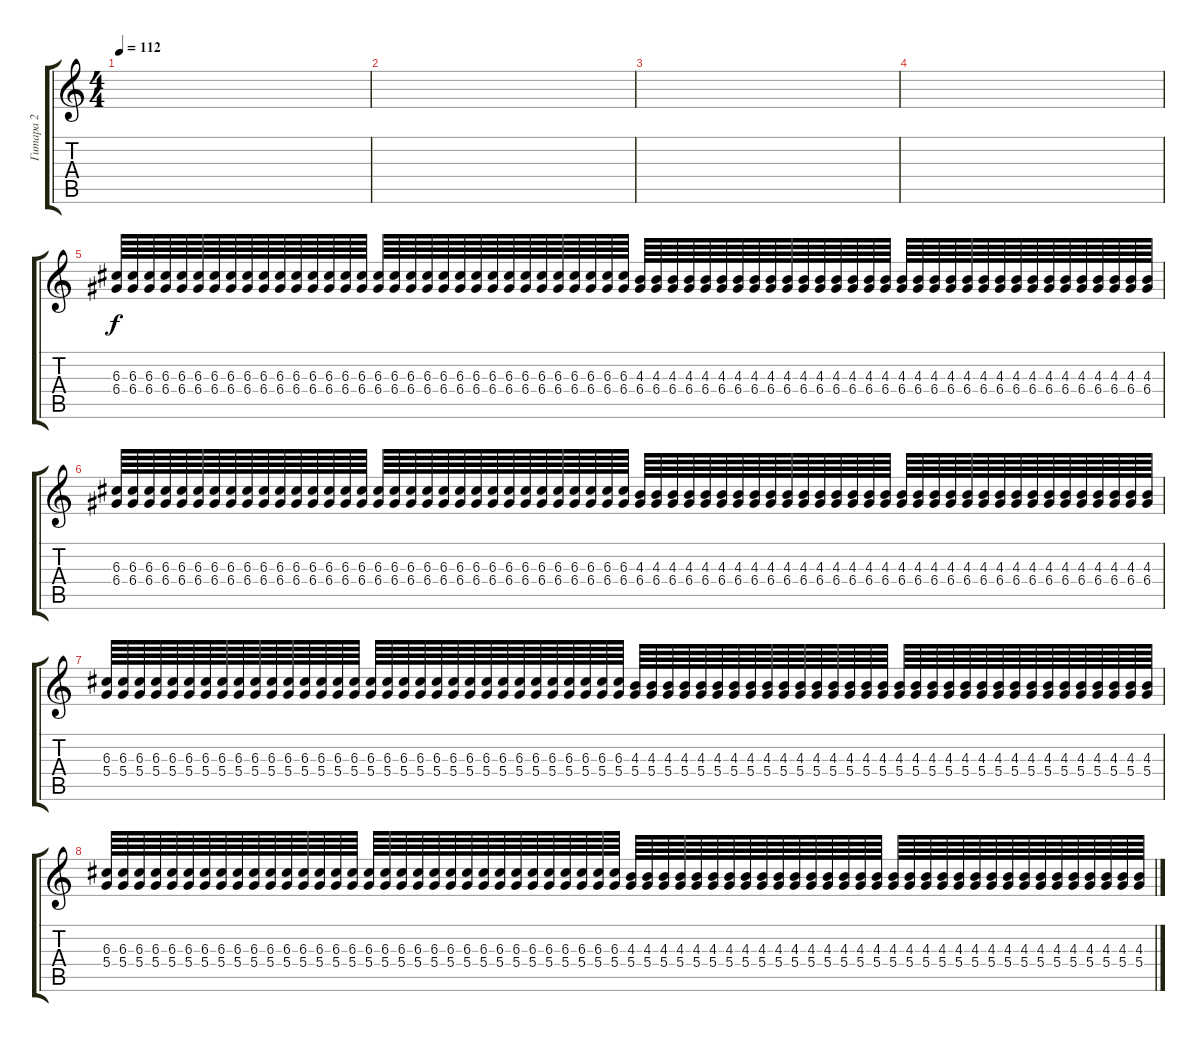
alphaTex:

\track ("Гитара 2" "Гитара 2") {instrument acousticguitarsteel}
\staff {score tabs}
\tuning (E4 B3 G3 D3 A2 E2) {hide}
\ts (4 4)
\tempo 112
\clef g2
\ks c
|
|
|
|
(6.3 6.4).64 (6.3 6.4).64 (6.3 6.4).64 (6.3 6.4).64 (6.3 6.4).64 (6.3 6.4).64 (6.3 6.4).64 (6.3 6.4).64 (6.3 6.4).64 (6.3 6.4).64 (6.3 6.4).64 (6.3 6.4).64 (6.3 6.4).64 (6.3 6.4).64 (6.3 6.4).64 (6.3 6.4).64 (6.3 6.4).64 (6.3 6.4).64 (6.3 6.4).64 (6.3 6.4).64 (6.3 6.4).64 (6.3 6.4).64 (6.3 6.4).64 (6.3 6.4).64 (6.3 6.4).64 (6.3 6.4).64 (6.3 6.4).64 (6.3 6.4).64 (6.3 6.4).64 (6.3 6.4).64 (6.3 6.4).64 (6.3 6.4).64 (4.3 6.4).64 (4.3 6.4).64 (4.3 6.4).64 (4.3 6.4).64 (4.3 6.4).64 (4.3 6.4).64 (4.3 6.4).64 (4.3 6.4).64 (4.3 6.4).64 (4.3 6.4).64 (4.3 6.4).64 (4.3 6.4).64 (4.3 6.4).64 (4.3 6.4).64 (4.3 6.4).64 (4.3 6.4).64 (4.3 6.4).64 (4.3 6.4).64 (4.3 6.4).64 (4.3 6.4).64 (4.3 6.4).64 (4.3 6.4).64 (4.3 6.4).64 (4.3 6.4).64 (4.3 6.4).64 (4.3 6.4).64 (4.3 6.4).64 (4.3 6.4).64 (4.3 6.4).64 (4.3 6.4).64 (4.3 6.4).64 (4.3 6.4).64 |
(6.3 6.4).64 (6.3 6.4).64 (6.3 6.4).64 (6.3 6.4).64 (6.3 6.4).64 (6.3 6.4).64 (6.3 6.4).64 (6.3 6.4).64 (6.3 6.4).64 (6.3 6.4).64 (6.3 6.4).64 (6.3 6.4).64 (6.3 6.4).64 (6.3 6.4).64 (6.3 6.4).64 (6.3 6.4).64 (6.3 6.4).64 (6.3 6.4).64 (6.3 6.4).64 (6.3 6.4).64 (6.3 6.4).64 (6.3 6.4).64 (6.3 6.4).64 (6.3 6.4).64 (6.3 6.4).64 (6.3 6.4).64 (6.3 6.4).64 (6.3 6.4).64 (6.3 6.4).64 (6.3 6.4).64 (6.3 6.4).64 (6.3 6.4).64 (4.3 6.4).64 (4.3 6.4).64 (4.3 6.4).64 (4.3 6.4).64 (4.3 6.4).64 (4.3 6.4).64 (4.3 6.4).64 (4.3 6.4).64 (4.3 6.4).64 (4.3 6.4).64 (4.3 6.4).64 (4.3 6.4).64 (4.3 6.4).64 (4.3 6.4).64 (4.3 6.4).64 (4.3 6.4).64 (4.3 6.4).64 (4.3 6.4).64 (4.3 6.4).64 (4.3 6.4).64 (4.3 6.4).64 (4.3 6.4).64 (4.3 6.4).64 (4.3 6.4).64 (4.3 6.4).64 (4.3 6.4).64 (4.3 6.4).64 (4.3 6.4).64 (4.3 6.4).64 (4.3 6.4).64 (4.3 6.4).64 (4.3 6.4).64 |
(6.3 5.4).64 (6.3 5.4).64 (6.3 5.4).64 (6.3 5.4).64 (6.3 5.4).64 (6.3 5.4).64 (6.3 5.4).64 (6.3 5.4).64 (6.3 5.4).64 (6.3 5.4).64 (6.3 5.4).64 (6.3 5.4).64 (6.3 5.4).64 (6.3 5.4).64 (6.3 5.4).64 (6.3 5.4).64 (6.3 5.4).64 (6.3 5.4).64 (6.3 5.4).64 (6.3 5.4).64 (6.3 5.4).64 (6.3 5.4).64 (6.3 5.4).64 (6.3 5.4).64 (6.3 5.4).64 (6.3 5.4).64 (6.3 5.4).64 (6.3 5.4).64 (6.3 5.4).64 (6.3 5.4).64 (6.3 5.4).64 (6.3 5.4).64 (4.3 5.4).64 (4.3 5.4).64 (4.3 5.4).64 (4.3 5.4).64 (4.3 5.4).64 (4.3 5.4).64 (4.3 5.4).64 (4.3 5.4).64 (4.3 5.4).64 (4.3 5.4).64 (4.3 5.4).64 (4.3 5.4).64 (4.3 5.4).64 (4.3 5.4).64 (4.3 5.4).64 (4.3 5.4).64 (4.3 5.4).64 (4.3 5.4).64 (4.3 5.4).64 (4.3 5.4).64 (4.3 5.4).64 (4.3 5.4).64 (4.3 5.4).64 (4.3 5.4).64 (4.3 5.4).64 (4.3 5.4).64 (4.3 5.4).64 (4.3 5.4).64 (4.3 5.4).64 (4.3 5.4).64 (4.3 5.4).64 (4.3 5.4).64 |
(6.3 5.4).64 (6.3 5.4).64 (6.3 5.4).64 (6.3 5.4).64 (6.3 5.4).64 (6.3 5.4).64 (6.3 5.4).64 (6.3 5.4).64 (6.3 5.4).64 (6.3 5.4).64 (6.3 5.4).64 (6.3 5.4).64 (6.3 5.4).64 (6.3 5.4).64 (6.3 5.4).64 (6.3 5.4).64 (6.3 5.4).64 (6.3 5.4).64 (6.3 5.4).64 (6.3 5.4).64 (6.3 5.4).64 (6.3 5.4).64 (6.3 5.4).64 (6.3 5.4).64 (6.3 5.4).64 (6.3 5.4).64 (6.3 5.4).64 (6.3 5.4).64 (6.3 5.4).64 (6.3 5.4).64 (6.3 5.4).64 (6.3 5.4).64 (4.3 5.4).64 (4.3 5.4).64 (4.3 5.4).64 (4.3 5.4).64 (4.3 5.4).64 (4.3 5.4).64 (4.3 5.4).64 (4.3 5.4).64 (4.3 5.4).64 (4.3 5.4).64 (4.3 5.4).64 (4.3 5.4).64 (4.3 5.4).64 (4.3 5.4).64 (4.3 5.4).64 (4.3 5.4).64 (4.3 5.4).64 (4.3 5.4).64 (4.3 5.4).64 (4.3 5.4).64 (4.3 5.4).64 (4.3 5.4).64 (4.3 5.4).64 (4.3 5.4).64 (4.3 5.4).64 (4.3 5.4).64 (4.3 5.4).64 (4.3 5.4).64 (4.3 5.4).64 (4.3 5.4).64 (4.3 5.4).64 (4.3 5.4).64
